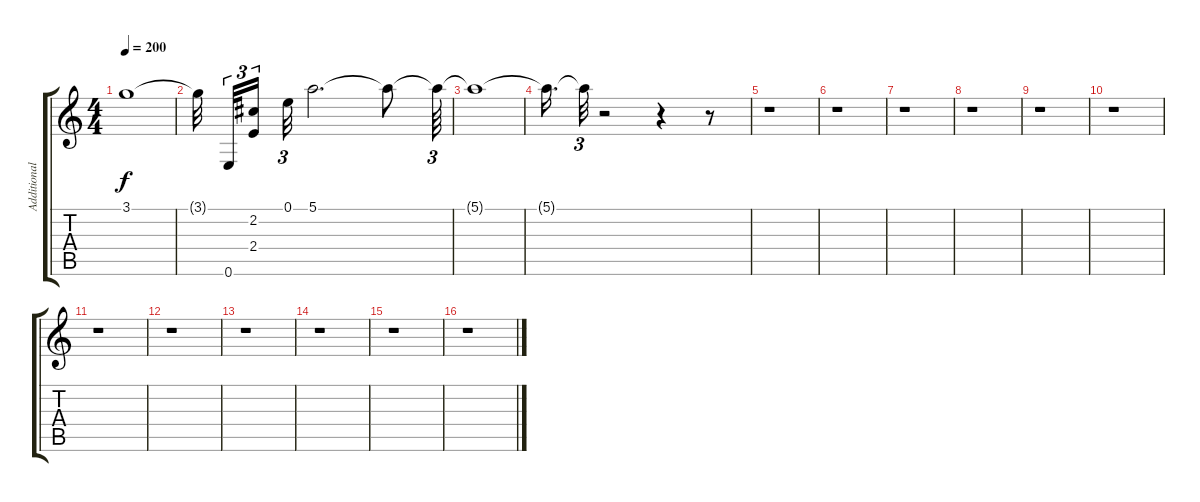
\track ("Additional Guitar2" "Additional") {instrument acousticguitarnylon}
\staff {score tabs}
\tuning (E4 B3 G3 D3 A2 E2) {hide}
\ts (4 4)
\tempo 200
\clef g2
\ks c
3.1{t}.1{dy f} |
3.1{t}.32{beam splitsecondary} 0.6.32{tu (3 2)} (2.2 2.4).16{tu (3 2) beam splitsecondary} 0.1.32{tu (3 2)} 5.1.2{d} 5.1{t}.8 5.1{t}.64{tu (3 2)} |
5.1{t}.1 |
5.1{t}.16{d} 5.1{t}.32{tu (3 2)} r.2 r.4 r.8 |
r.1 |
r.1 |
r.1 |
r.1 |
r.1 |
r.1 |
r.1 |
r.1 |
r.1 |
r.1 |
r.1 |
r.1
